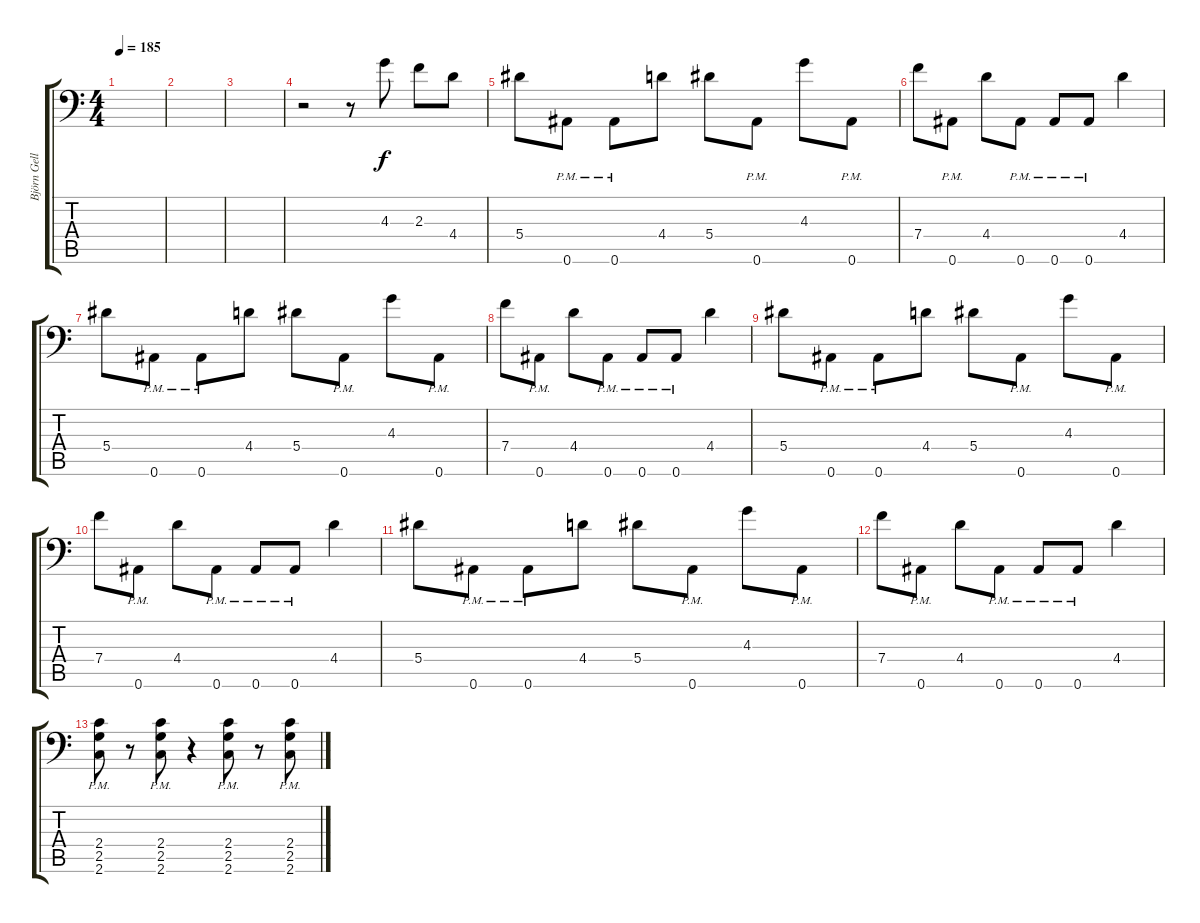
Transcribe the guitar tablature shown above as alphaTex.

\track ("Björn Gellotte" "Björn Gell") {instrument distortionguitar}
\staff {score tabs}
\tuning (C4 G3 Eb3 Bb2 F2 Bb1) {hide}
\ts (4 4)
\tempo 185
\clef f4
\ks c
|
|
|
r.2 r.8 4.3.8 2.3.8 4.4.8 |
5.4.8 0.6{pm}.8 0.6{pm}.8 4.4.8 5.4.8 0.6{pm}.8 4.3.8 0.6{pm}.8 |
7.4.8 0.6{pm}.8 4.4.8 0.6{pm}.8 0.6{pm}.8 0.6{pm}.8 4.4.4 |
5.4.8 0.6{pm}.8 0.6{pm}.8 4.4.8 5.4.8 0.6{pm}.8 4.3.8 0.6{pm}.8 |
7.4.8 0.6{pm}.8 4.4.8 0.6{pm}.8 0.6{pm}.8 0.6{pm}.8 4.4.4 |
5.4.8 0.6{pm}.8 0.6{pm}.8 4.4.8 5.4.8 0.6{pm}.8 4.3.8 0.6{pm}.8 |
7.4.8 0.6{pm}.8 4.4.8 0.6{pm}.8 0.6{pm}.8 0.6{pm}.8 4.4.4 |
5.4.8 0.6{pm}.8 0.6{pm}.8 4.4.8 5.4.8 0.6{pm}.8 4.3.8 0.6{pm}.8 |
7.4.8 0.6{pm}.8 4.4.8 0.6{pm}.8 0.6{pm}.8 0.6{pm}.8 4.4.4 |
(2.4{pm} 2.5{pm} 2.6{pm}).8 r.8 (2.4{pm} 2.5{pm} 2.6{pm}).8 r.4 (2.4{pm} 2.5{pm} 2.6{pm}).8 r.8 (2.4{pm} 2.5{pm} 2.6{pm}).8
